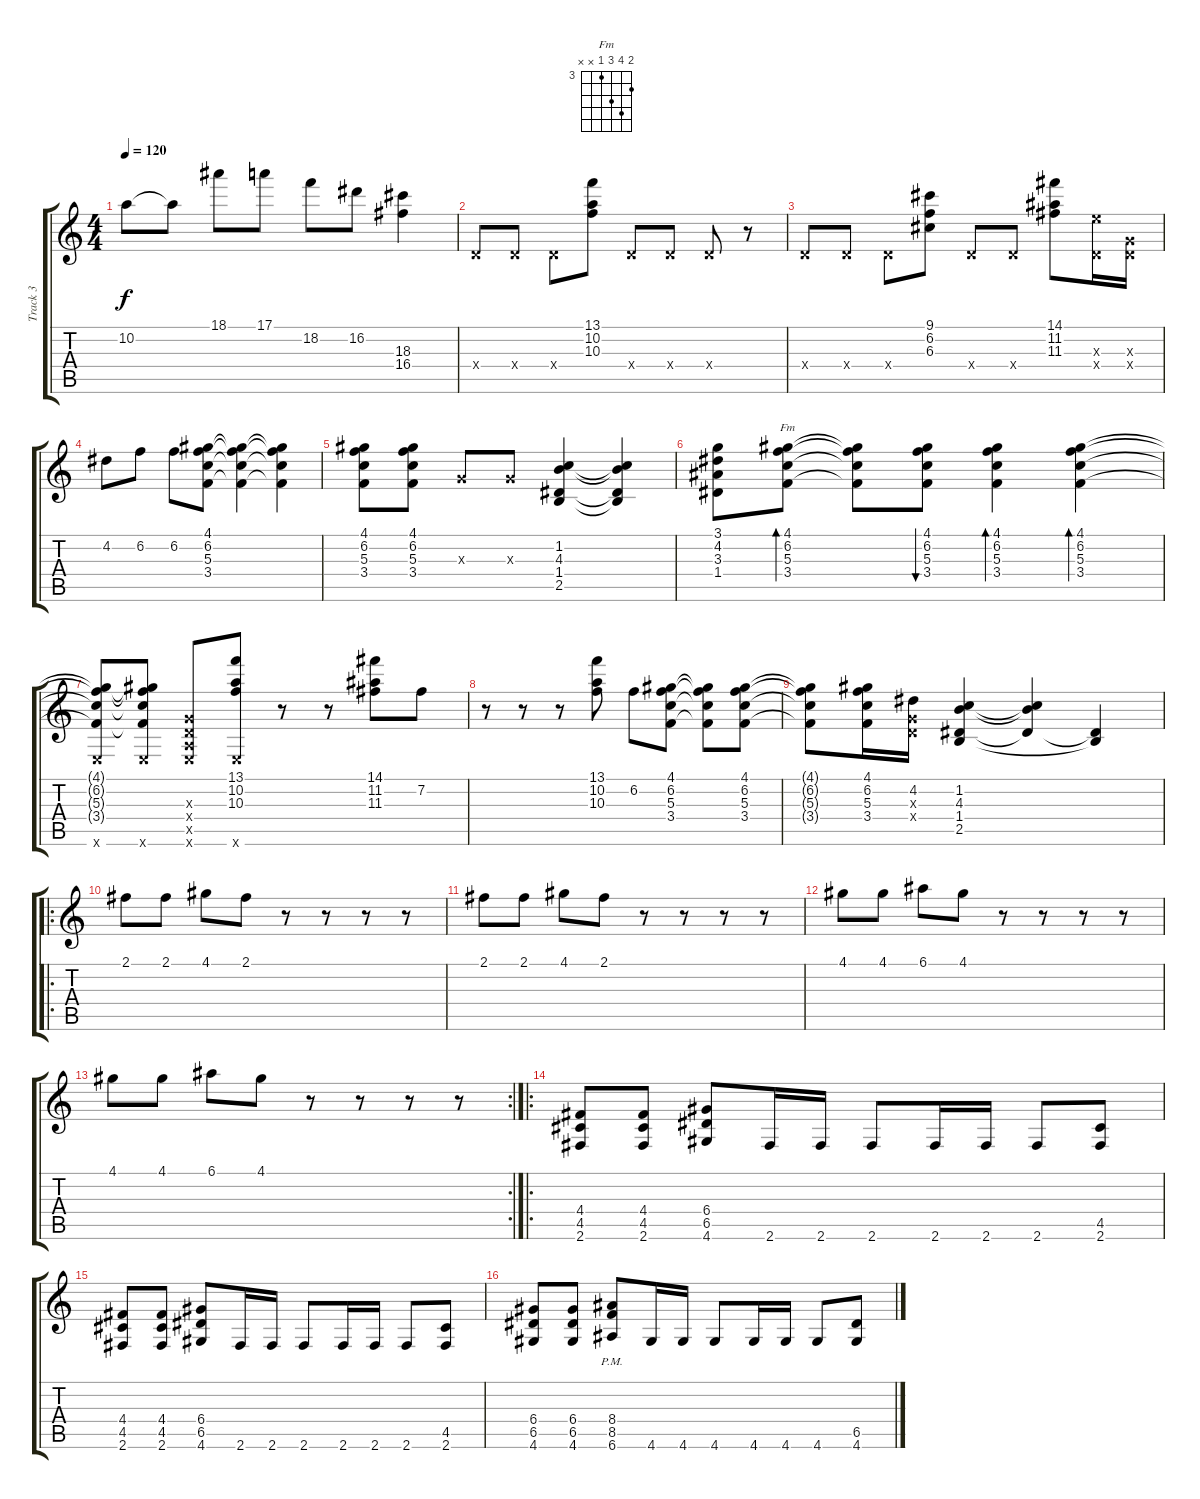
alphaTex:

\track ("Track 3" "Track 3") {instrument distortionguitar}
\staff {score tabs}
\tuning (E4 B3 G3 D3 A2 E2) {hide}
\chord ("Fm" 4 6 5 3 x x) {firstfret 3}
\ts (4 4)
\tempo 120
\clef g2
\ks c
10.2{t}.8{dy f} 10.2{t}.8 18.1.8 17.1.8 18.2.8 16.2.8 (18.3 16.4).4 |
0.4{x}.8 0.4{x}.8 0.4{x}.8 (13.1 10.2 10.3).8 0.4{x}.8 0.4{x}.8 0.4{x}.8 r.8 |
0.4{x}.8 0.4{x}.8 0.4{x}.8 (9.1 6.2 6.3).8 0.4{x}.8 0.4{x}.8 (14.1 11.2 11.3).8 (9.3{x} 0.4{x}).16 (0.3{x} 0.4{x}).16 |
4.2.8 6.2.8 6.2.8 (4.1 6.2 5.3 3.4).8{volume 11 instrument electricguitarclean} (4.1{t} 6.2{t} 5.3{t} 3.4{t}).4 (4.1{t} 6.2{t} 5.3{t} 3.4{t}).4 |
(4.1 6.2 5.3 3.4).8 (4.1 6.2 5.3 3.4).8 0.3{x}.8 0.3{x}.8 (1.2 4.3 1.4 2.5).4 (1.2{t} 4.3{t} 1.4{t} 2.5{t}).4 |
(3.1 4.2 3.3 1.4).8 (4.1 6.2 5.3 3.4).8{bd 60 ch "Fm"} (4.1{t} 6.2{t} 5.3{t} 3.4{t}).8 (4.1 6.2 5.3 3.4).8{bu 60} (4.1 6.2 5.3 3.4).4{bd 120} (4.1 6.2 5.3 3.4).4{bd 120} |
(4.1{t} 6.2{t} 5.3{t} 3.4{t} 0.6{x}).8 (4.1{t} 6.2{t} 5.3{t} 3.4{t} 0.6{x}).8 (0.3{x} 0.4{x} 0.5{x} 0.6{x}).8 (13.1 10.2 10.3 0.6{x}).8{volume 13 instrument distortionguitar} r.8 r.8 (14.1 11.2 11.3).8 7.2.8 |
r.8 r.8 r.8 (13.1 10.2 10.3).8 6.2.8 (4.1 6.2 5.3 3.4).8{volume 11 instrument electricguitarclean} (4.1{t} 6.2{t} 5.3{t} 3.4{t}).8 (4.1 6.2 5.3 3.4).8 |
(4.1{t} 6.2{t} 5.3{t} 3.4{t}).8 (4.1 6.2 5.3 3.4).16 (4.2 0.3{x} 0.4{x}).16 (1.2 4.3 1.4 2.5).4 (1.2{t} 4.3{t} 1.4{t}).4 (1.4{t} 2.5{t}).4 |
\ro
2.1.8{volume 13 instrument distortionguitar} 2.1.8 4.1.8 2.1.8 r.8 r.8 r.8 r.8 |
2.1.8 2.1.8 4.1.8 2.1.8 r.8 r.8 r.8 r.8 |
4.1.8 4.1.8 6.1.8 4.1.8 r.8 r.8 r.8 r.8 |
\rc 2
4.1.8 4.1.8 6.1.8 4.1.8 r.8 r.8 r.8 r.8 |
\ro
(4.4 4.5 2.6).8 (4.4 4.5 2.6).8 (6.4 6.5 4.6).8 2.6.16 2.6.16 2.6.8 2.6.16 2.6.16 2.6.8 (4.5 2.6).8 |
(4.4 4.5 2.6).8 (4.4 4.5 2.6).8 (6.4 6.5 4.6).8 2.6.16 2.6.16 2.6.8 2.6.16 2.6.16 2.6.8 (4.5 2.6).8 |
(6.4 6.5 4.6).8 (6.4 6.5 4.6).8 (8.4{pm} 8.5 6.6).8 4.6.16 4.6.16 4.6.8 4.6.16 4.6.16 4.6.8 (6.5 4.6).8
